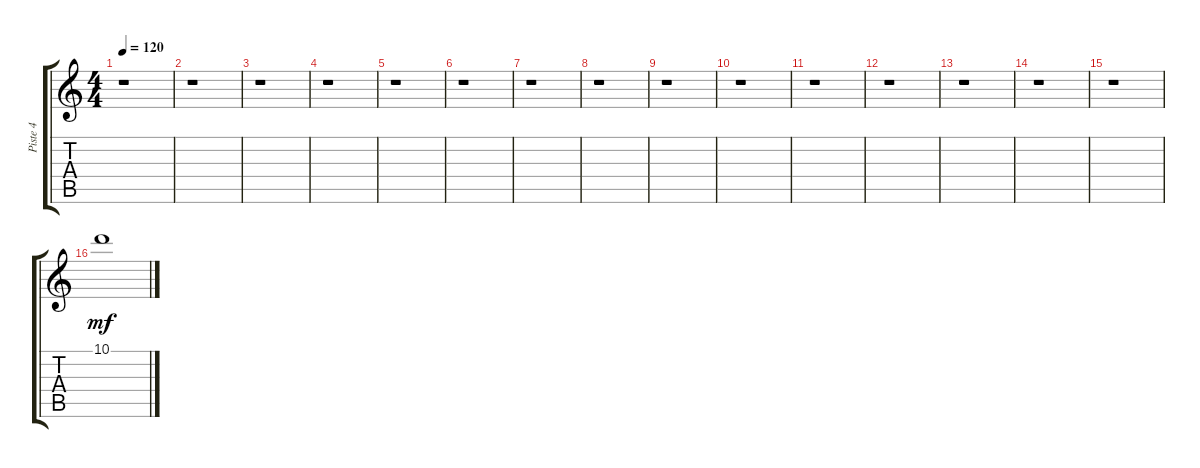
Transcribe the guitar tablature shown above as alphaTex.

\track ("Piste 4" "Piste 4") {instrument acousticguitarnylon}
\staff {score tabs}
\tuning (E4 B3 G3 D3 A2 E2) {hide}
\ts (4 4)
\tempo 120
\clef g2
\ks c
r.1{dy f} |
r.1 |
r.1 |
r.1 |
r.1 |
r.1 |
r.1 |
r.1 |
r.1 |
r.1 |
r.1 |
r.1 |
r.1 |
r.1 |
r.1 |
10.1.1{dy mf}
